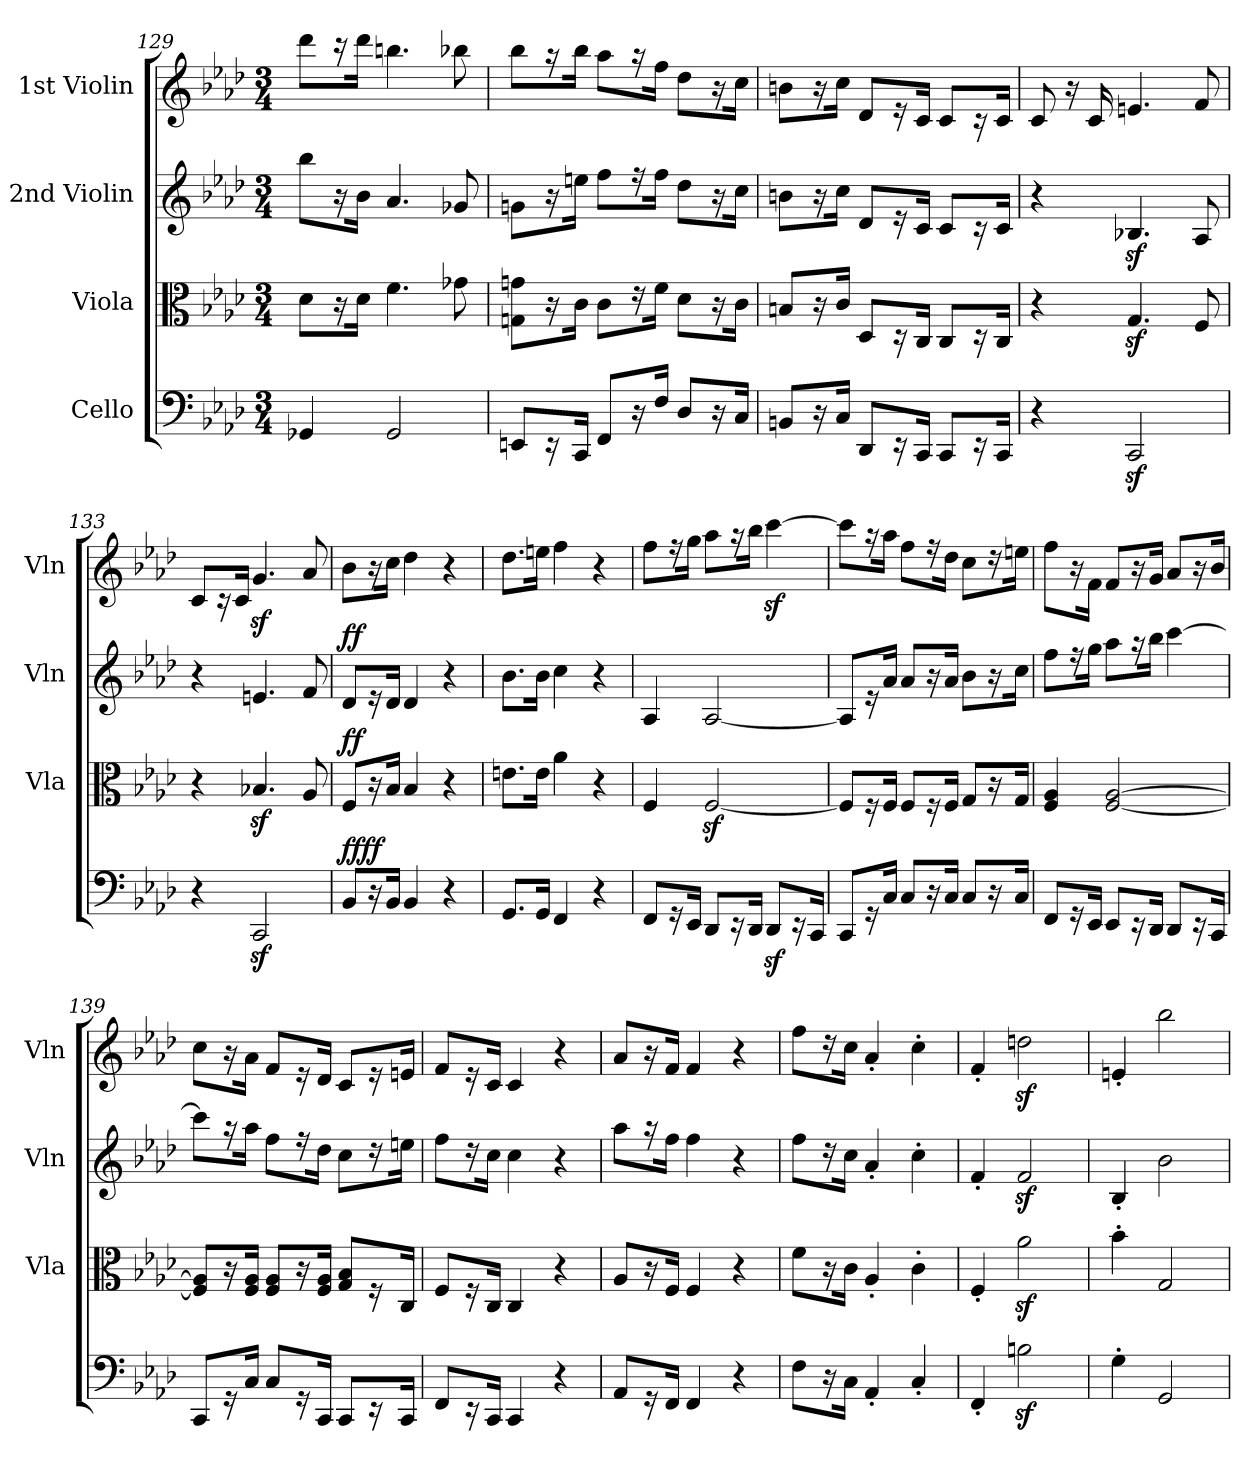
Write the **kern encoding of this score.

**kern	**dynam	**kern	**dynam	**kern	**dynam	**kern
*part4	*part4	*part3	*part3	*part2	*part2	*part1
*staff4	*staff4	*staff3	*staff3	*staff2	*staff2	*staff1
*I"Cello	*	*I"Viola	*	*I"2nd Violin	*	*I"1st Violin
*	*	*I'Vla	*	*I'Vln	*	*I'Vln
*clefF4	*	*clefC3	*	*clefG2	*	*clefG2
*k[b-e-a-d-]	*	*k[b-e-a-d-]	*	*k[b-e-a-d-]	*	*k[b-e-a-d-]
*M3/4	*	*M3/4	*	*M3/4	*	*M3/4
=129	=129	=129	=129	=129	=129	=129
4GG-X/	.	8d-\L	.	8bb-\L	.	8ddd-\L
.	.	16r	.	16r	.	16r
.	.	16d-\Jk	.	16b-\Jk	.	16ddd-\Jk
2GG-/	.	4.f\	.	4.a-/	.	4.bbn\
.	.	8g-X\	.	8g-X/	.	8bb-X\
!!LO:LB:g=z
=130	=130	=130	=130	=130	=130	=130
8EEn/L	.	8Gn\ 8gn\L	.	8gn\L	.	8bb-\L
16r	.	16r	.	16r	.	16r
16CC/Jk	.	16c\Jk	.	16een\Jk	.	16bb-\Jk
8FF/L	.	8c\L	.	8ff\L	.	8aa-\L
16r	.	16r	.	16r	.	16r
16F/Jk	.	16f\Jk	.	16ff\Jk	.	16ff\Jk
8D-/L	.	8d-\L	.	8dd-\L	.	8dd-\L
16r	.	16r	.	16r	.	16r
16C/Jk	.	16c\Jk	.	16cc\Jk	.	16cc\Jk
!!LO:PB:g=z
=131	=131	=131	=131	=131	=131	=131
8BBn/L	.	8Bn/L	.	8bn\L	.	8bn\L
16r	.	16r	.	16r	.	16r
16C/Jk	.	16c/Jk	.	16cc\Jk	.	16cc\Jk
8DD-/L	.	8D-/L	.	8d-/L	.	8d-/L
16r	.	16r	.	16r	.	16r
16CC/Jk	.	16C/Jk	.	16c/Jk	.	16c/Jk
8CC/L	.	8C/L	.	8c/L	.	8c/L
16r	.	16r	.	16r	.	16r
16CC/Jk	.	16C/Jk	.	16c/Jk	.	16c/Jk
=132	=132	=132	=132	=132	=132	=132
4r	.	4r	.	4r	.	8c/
.	.	.	.	.	.	16r
.	.	.	.	.	.	16c/
2CCz</	.	4.Gz</	.	4.B-Xz>/	.	4.en/
.	.	8F/	.	8A-/	.	8f/
=133	=133	=133	=133	=133	=133	=133
4r	.	4r	.	4r	.	8c/L
.	.	.	.	.	.	16r
.	.	.	.	.	.	16c/Jk
2CCz</	.	4.B-Xz>/	.	4.en/	.	4.gz</
.	.	8A-/	.	8f/	.	8a-/
=134	=134	=134	=134	=134	=134	=134
!	!LO:DY:b	!	!	!	!	!
!	!LO:DY:n=1:a	!	!LO:DY:a	!	!LO:DY:a	!
8BB-/L	ff ff	8F/L	ff	8d-/L	ff	8b-\L
16r	.	16r	.	16r	.	16r
16BB-/Jk	.	16B-/Jk	.	16d-/Jk	.	16cc\Jk
4BB-/	.	4B-/	.	4d-/	.	4dd-\
4r	.	4r	.	4r	.	4r
!!LO:LB:g=z
=135	=135	=135	=135	=135	=135	=135
8.GG/L	.	8.en\L	.	8.b-\L	.	8.dd-\L
16GG/Jk	.	16e\Jk	.	16b-\Jk	.	16een\Jk
4FF/	.	4a-\	.	4cc\	.	4ff\
4r	.	4r	.	4r	.	4r
=136	=136	=136	=136	=136	=136	=136
8FF/L	.	4F/	.	4A-/	.	8ff\L
16r	.	.	.	.	.	16r
16EE-/Jk	.	.	.	.	.	16gg\Jk
8DD-/L	.	[2Fz>/	.	[2A-/	.	8aa-\L
16r	.	.	.	.	.	16r
16DD-/Jk	.	.	.	.	.	16bb-\Jk
8DD-z</L	.	.	.	.	.	[4cccz<\
16r	.	.	.	.	.	.
16CC/Jk	.	.	.	.	.	.
!!LO:LB:g=z
=137	=137	=137	=137	=137	=137	=137
8CC/L	.	8F/L]	.	8A-/L]	.	8ccc\L]
16r	.	16r	.	16r	.	16r
16C/Jk	.	16F/Jk	.	16a-/Jk	.	16aa-\Jk
8C/L	.	8F/L	.	8a-/L	.	8ff\L
16r	.	16r	.	16r	.	16r
16C/Jk	.	16F/Jk	.	16a-/Jk	.	16dd-\Jk
8C/L	.	8G/L	.	8b-\L	.	8cc\L
16r	.	16r	.	16r	.	16r
16C/Jk	.	16G/Jk	.	16cc\Jk	.	16een\Jk
=138	=138	=138	=138	=138	=138	=138
8FF/L	.	4F/ 4A-/	.	8ff\L	.	8ff\L
16r	.	.	.	16r	.	16r
16EE-/Jk	.	.	.	16gg\Jk	.	16f\Jk
8EE-/L	.	[2F/ [2A-/	.	8aa-\L	.	8f/L
16r	.	.	.	16r	.	16r
16DD-/Jk	.	.	.	16bb-\Jk	.	16g/Jk
8DD-/L	.	.	.	[4ccc\	.	8a-/L
16r	.	.	.	.	.	16r
16CC/Jk	.	.	.	.	.	16b-/Jk
=139	=139	=139	=139	=139	=139	=139
8CC/L	.	8F/] 8A-/]L	.	8ccc\L]	.	8cc\L
16r	.	16r	.	16r	.	16r
16C/Jk	.	16F/ 16A-/Jk	.	16aa-\Jk	.	16a-\Jk
8C/L	.	8F/ 8A-/L	.	8ff\L	.	8f/L
16r	.	16r	.	16r	.	16r
16CC/Jk	.	16F/ 16A-/Jk	.	16dd-\Jk	.	16d-/Jk
8CC/L	.	8G/ 8B-/L	.	8cc\L	.	8c/L
16r	.	16r	.	16r	.	16r
16CC/Jk	.	16C/Jk	.	16een\Jk	.	16en/Jk
=140	=140	=140	=140	=140	=140	=140
8FF/L	.	8F/L	.	8ff\L	.	8f/L
16r	.	16r	.	16r	.	16r
16CC/Jk	.	16C/Jk	.	16cc\Jk	.	16c/Jk
4CC/	.	4C/	.	4cc\	.	4c/
4r	.	4r	.	4r	.	4r
!!LO:PB:g=z
=141	=141	=141	=141	=141	=141	=141
8AA-/L	.	8A-/L	.	8aa-\L	.	8a-/L
16r	.	16r	.	16r	.	16r
16FF/Jk	.	16F/Jk	.	16ff\Jk	.	16f/Jk
4FF/	.	4F/	.	4ff\	.	4f/
4r	.	4r	.	4r	.	4r
=142	=142	=142	=142	=142	=142	=142
8F\L	.	8f\L	.	8ff\L	.	8ff\L
16r	.	16r	.	16r	.	16r
16C\Jk	.	16c\Jk	.	16cc\Jk	.	16cc\Jk
4AA-'/	.	4A-'/	.	4a-'/	.	4a-'/
4C'/	.	4c'\	.	4cc'\	.	4cc'\
!!LO:LB:g=z
=143	=143	=143	=143	=143	=143	=143
4FF'/	.	4F'/	.	4f'/	.	4f'/
2Bnz<\	.	2a-z<\	.	2fz</	.	2ddnz<\
=144	=144	=144	=144	=144	=144	=144
4G'\	.	4b-'\	.	4B-'/	.	4en'/
2GG/	.	2G/	.	2b-\	.	2bb-\
=	=	=	=	=	=	=
*-	*-	*-	*-	*-	*-	*-
